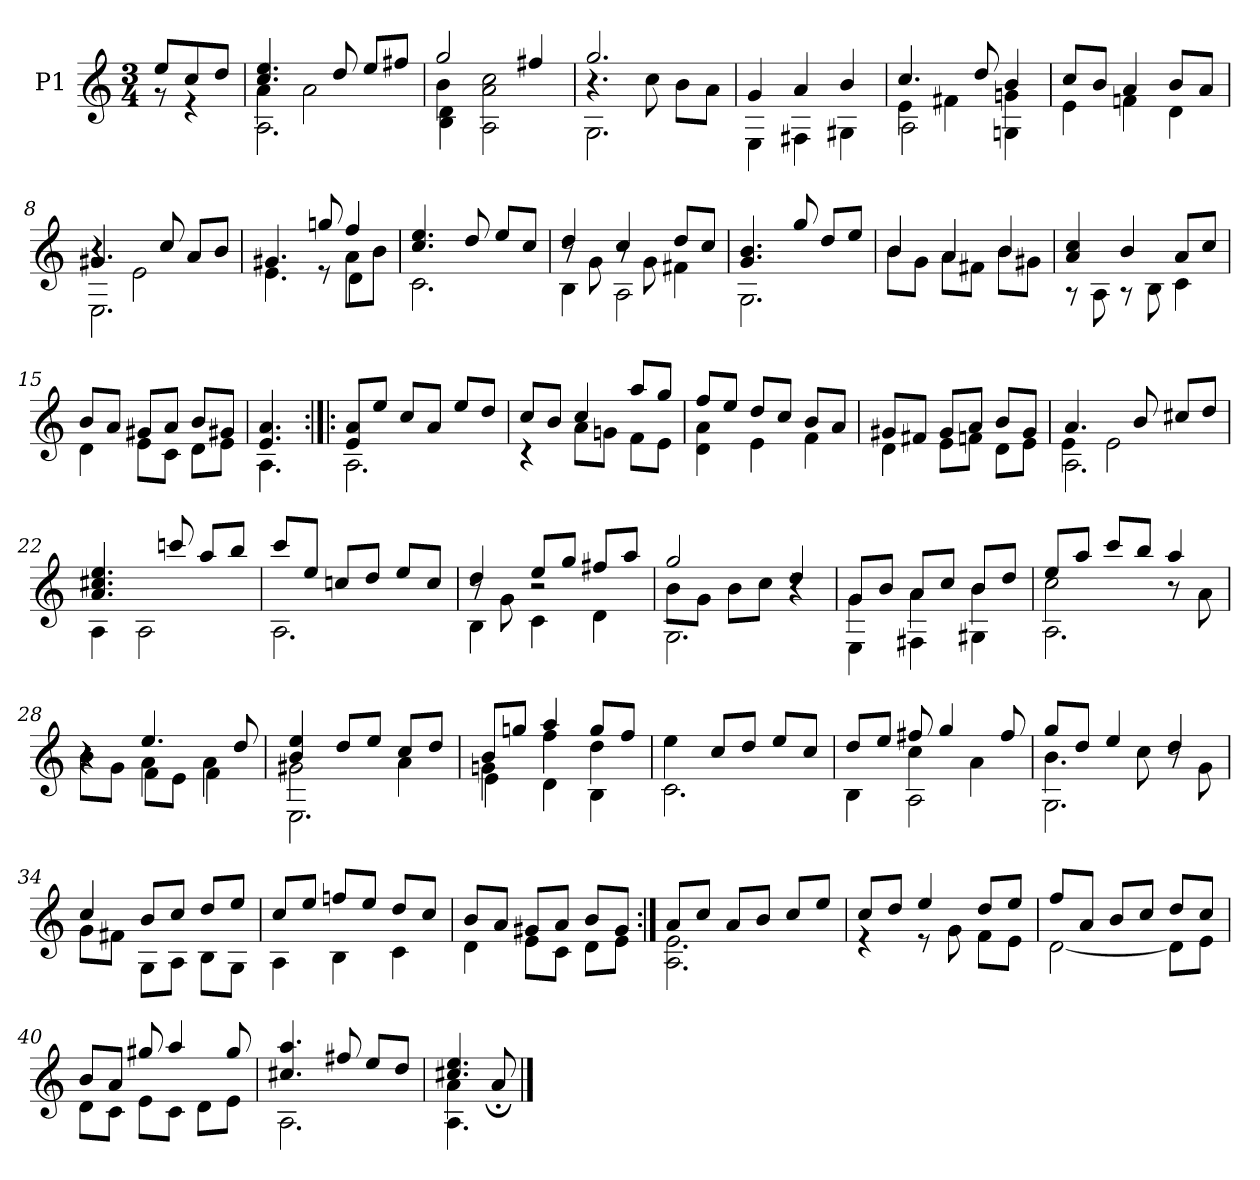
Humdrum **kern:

**kern
*part1
*staff1
*I"P1
!!LO:PB:g=z
*clefG2
*ITrd7c12
*k[]
*C:
*M3/4
*MM96
=1
*^
8ei/L	8r
8ci/	4r
8di/J	.
=2	=2
*	*^
4.ci/ 4.ei	4Ai\	2.AAi\
.	2Ai\	.
8di/	.	.
8ei/L	.	.
8f#Xi/J	.	.
=3	=3	=3
2gi/	4Bi\	4BBi\ 4Di
.	2Ai\ 2ci	2AAi\
4f#Xi/	.	.
=4	=4	=4
2.gi/	4.r	2.GGi\
.	8ci\	.
.	8Bi\L	.
.	8Ai\J	.
*	*v	*v
=5	=5
4Gi/	4EEi\
4Ai/	4FF#Xi\
4Bi/	4GG#Xi\
=6	=6
*	*^
4.ci/	4Ei\	2AAi\
.	4F#Xi\	.
8di/	.	.
4Bi/	4Gni\	4GGni\
*	*v	*v
=7	=7
8ci/L	4Ei\
8Bi/J	.
4Ai/	4Fni\
8Bi/L	4Di\
8Ai/J	.
!!LO:LB:g=z	!!
=8	=8
*	*^
4.G#Xi/	4r	2.EEi\
.	2Ei\	.
8ci/	.	.
8Ai/L	.	.
8Bi/J	.	.
=9	=9	=9
4.G#Xi/	4.Ei\	2ryy
8gni/	8r	.
4fi/	8Ai\L	4Di\
.	8Bi\J	.
*	*v	*v
=10	=10
4.ci/ 4.ei	2.Ci\
8di/	.
8ei/L	.
8ci/J	.
=11	=11
*	*^
4di/	8r	4BBi\
.	8Gi\	.
4ci/	8r	2AAi\
.	8Gi\	.
8di/L	4F#Xi\	.
8ci/J	.	.
*	*v	*v
=12	=12
4.Gi/ 4.Bi	2.GGi\
8gi/	.
8di/L	.
8ei/J	.
=13	=13
4Bi/	8Bi\L
.	8Gi\J
4Ai/	8Ai\L
.	8F#Xi\J
4Bi/	8Bi\L
.	8G#Xi\J
!!LO:LB:g=z	!!
=14	=14
4Ai/ 4ci	8r
.	8AAi\
4Bi/	8r
.	8BBi\
8Ai/L	4Ci\
8ci/J	.
=15	=15
8Bi/L	4Di\
8Ai/J	.
8G#Xi/L	8Ei\L
8Ai/J	8Ci\J
8Bi/L	8Di\L
8G#Xi/J	8Ei\J
=16	=16
4.Ei/ 4.Ai	4.AAi\
=17:|!|:	=17:|!|:
8Ei/ 8AiL	2.AAi\
8ei/J	.
8ci/L	.
8Ai/J	.
8ei/L	.
8di/J	.
=18	=18
8ci/L	4r
8Bi/J	.
4ci/	8Ai\L
.	8Gni\J
8ai/L	8Fi\L
8gi/J	8Ei\J
=19	=19
8fi/L	4Di\ 4Ai
8ei/J	.
8di/L	4Ei\
8ci/J	.
8Bi/L	4Fi\
8Ai/J	.
!!LO:LB:g=z	!!
=20	=20
8G#Xi/L	4Di\
8F#Xi/J	.
8G#i/L	8Ei\L
8Ai/J	8Fni\J
8Bi/L	8Di\L
8G#i/J	8Ei\J
=21	=21
*	*^
4.Ai/	2.AAi\	4Ei\
.	.	2Ei\
8Bi/	.	.
8c#Xi/L	.	.
8di/J	.	.
*	*v	*v
=22	=22
4.Ai/ 4.c#Xi 4.ei	4AAi\
.	2AAi\
8ccni/	.
8ai/L	.
8bi/J	.
=23	=23
8cci/L	2.AAi\
8ei/J	.
8cni/L	.
8di/J	.
8ei/L	.
8ci/J	.
=24	=24
*	*^
4di/	8r	4BBi\
.	8Gi\	.
8ei/L	2r	4Ci\
8gi/J	.	.
8f#Xi/L	.	4Di\
8ai/J	.	.
=25	=25	=25
2gi/	8Bi\L	2.GGi\
.	8Gi\J	.
.	8Bi\L	.
.	8ci\J	.
4di/	4r	.
!!LO:LB:g=z	!!	!!
=26	=26	=26
8Gi/L	4Gi\	4EEi\
8Bi/J	.	.
8Ai/L	4Ai\	4FF#Xi\
8ci/J	.	.
8Bi/L	4Bi\	4GG#Xi\
8di/J	.	.
=27	=27	=27
8ei/L	2ci\	2.AAi\
8ai/J	.	.
8cci/L	.	.
8bi/J	.	.
4ai/	8r	.
.	8Ai\	.
=28	=28	=28
4r	8Bi\L	4r
.	8Gi\J	.
4.ei/	4Ai\	8Fi\L
.	.	8Ei\J
.	4Ai\	4Fi\
8di/	.	.
=29	=29	=29
4Bi/ 4ei	2G#Xi\	2.EEi\
8di/L	.	.
8ei/J	.	.
8ci/L	4Ai\	.
8di/J	.	.
=30	=30	=30
8Bi/L	4Gni\	4Ei\
8gni/J	.	.
4ai/	4fi\	4Di\
8gi/L	4di\	4BBi\
8fi/J	.	.
=31	=31	=31
4ei\	2.ryy	2.Ci\
8ci/L	.	.
8di/J	.	.
8ei/L	.	.
8ci/J	.	.
!!LO:LB:g=z	!!	!!
=32	=32	=32
8di/L	4ryy	4BBi\
8ei/J	.	.
8f#Xi/	2AAi\	4ci\
4gi/	.	.
.	.	4Ai\
8f#i/	.	.
=33	=33	=33
8gi/L	4.Bi\	2.GGi\
8di/J	.	.
4ei/	.	.
.	8ci\	.
4di/	8r	.
.	8Gi\	.
*	*v	*v
=34	=34
4ci/	8Gi\L
.	8F#Xi\J
8Bi/L	8GGi\L
8ci/J	8AAi\J
8di/L	8BBi\L
8ei/J	8GGi\J
=35	=35
8ci/L	4AAi\
8ei/J	.
8fni/L	4BBi\
8ei/J	.
8di/L	4Ci\
8ci/J	.
=36	=36
8Bi/L	4Di\
8Ai/J	.
8G#Xi/L	8Ei\L
8Ai/J	8Ci\J
8Bi/L	8Di\L
8G#i/J	8Ei\J
!!LO:LB:g=z	!!
=37:|!	=37:|!
8Ai/L	2.AAi\ 2.Ei
8ci/J	.
8Ai/L	.
8Bi/J	.
8ci/L	.
8ei/J	.
=38	=38
8ci/L	4r
8di/J	.
4ei/	8r
.	8Gi\
8di/L	8Fi\L
8ei/J	8Ei\J
=39	=39
*	*^
8fi/L	[<2Di\	2.ryy
8Ai/J	.	.
8Bi/L	.	.
8ci/J	.	.
8di/L	8Di\L]	.
8ci/J	8Ei\J	.
*	*v	*v
=40	=40
8Bi/L	8Di\L
8Ai/J	8Ci\J
8g#Xi/	8Ei\L
4ai/	8Ci\J
.	8Di\L
8g#i/	8Ei\J
=41	=41
4.c#Xi/ 4.ai	2.AAi\
8f#Xi/	.
8ei/L	.
8di/J	.
=42	=42
*	*^
4.c#Xi/ 4.ei	4Ai\	4.AAi\
.	8A;i/	.
*v	*v	*v
==
*-
